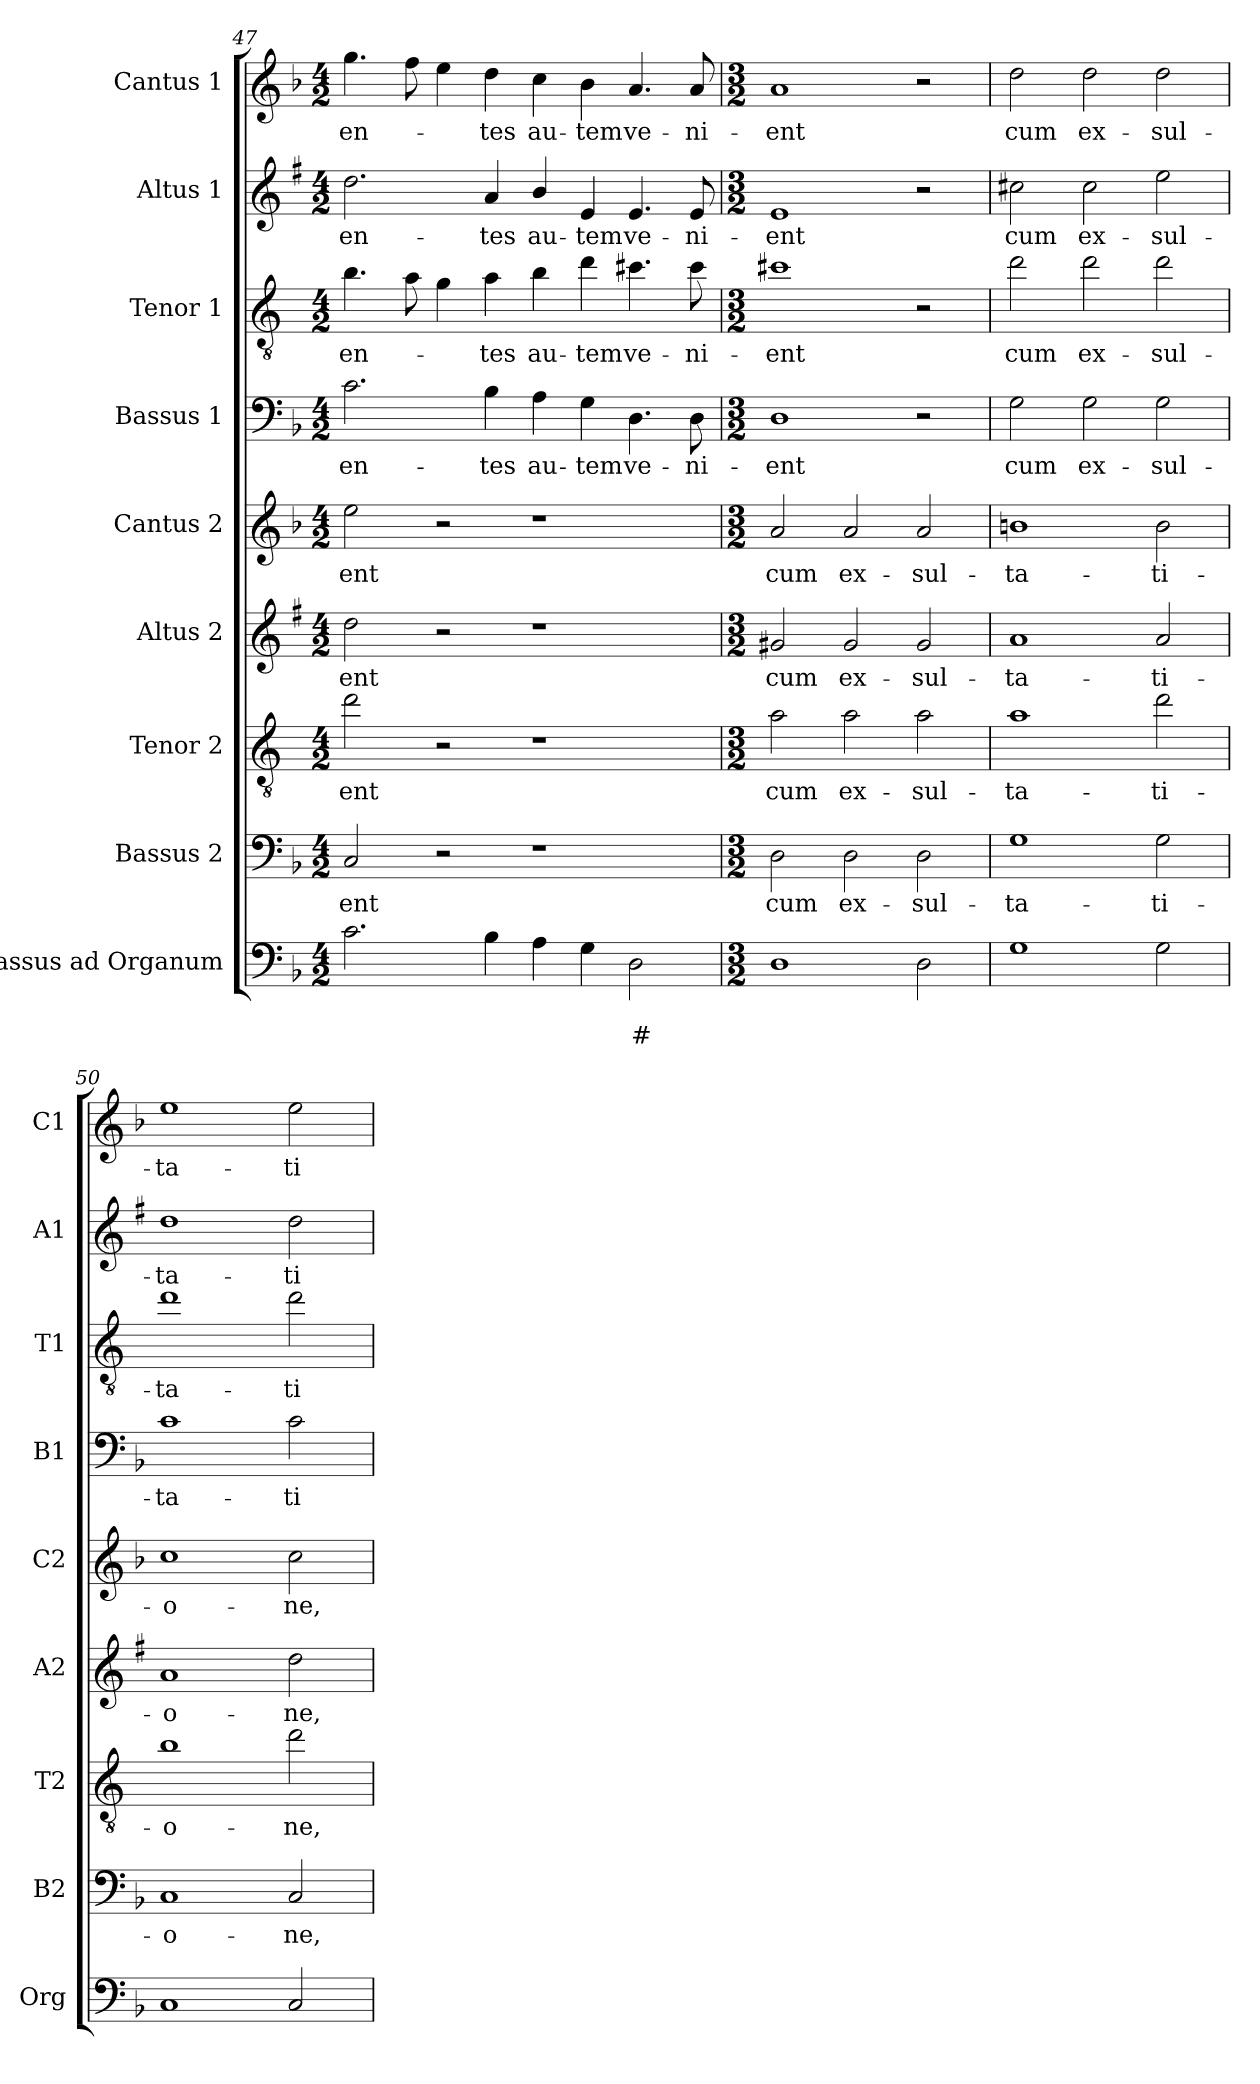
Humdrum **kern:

**kern	**text	**text	**kern	**text	**kern	**text	**kern	**text	**kern	**text	**kern	**text	**kern	**text	**kern	**text	**kern	**text
*part9	*part9	*part9	*part8	*part8	*part7	*part7	*part6	*part6	*part5	*part5	*part4	*part4	*part3	*part3	*part2	*part2	*part1	*part1
*staff9	*staff9	*staff9	*staff8	*staff8	*staff7	*staff7	*staff6	*staff6	*staff5	*staff5	*staff4	*staff4	*staff3	*staff3	*staff2	*staff2	*staff1	*staff1
*I"Bassus ad Organum	*	*	*I"Bassus 2	*	*I"Tenor 2	*	*I"Altus 2	*	*I"Cantus 2	*	*I"Bassus 1	*	*I"Tenor 1	*	*I"Altus 1	*	*I"Cantus 1	*
*I'Org	*	*	*I'B2	*	*I'T2	*	*I'A2	*	*I'C2	*	*I'B1	*	*I'T1	*	*I'A1	*	*I'C1	*
*clefF4	*	*	*clefF4	*	*clefGv2	*	*clefG2	*	*clefG2	*	*clefF4	*	*clefGv2	*	*clefG2	*	*clefG2	*
*	*	*	*	*	*ITrd4c7	*	*ITrd1c2	*	*	*	*	*	*ITrd4c7	*	*ITrd1c2	*	*	*
*k[b-]	*	*	*k[b-]	*	*k[b-]	*	*k[b-]	*	*k[b-]	*	*k[b-]	*	*k[b-]	*	*k[b-]	*	*k[b-]	*
*F:	*	*	*F:	*	*F:	*	*F:	*	*F:	*	*F:	*	*F:	*	*F:	*	*F:	*
*M4/2	*	*	*M4/2	*	*M4/2	*	*M4/2	*	*M4/2	*	*M4/2	*	*M4/2	*	*M4/2	*	*M4/2	*
=47	=47	=47	=47	=47	=47	=47	=47	=47	=47	=47	=47	=47	=47	=47	=47	=47	=47	=47
!	!	!	!	!LO:LY:b	!	!LO:LY:b	!	!LO:LY:b	!	!LO:LY:b	!	!LO:LY:b	!	!LO:LY:b	!	!LO:LY:b	!	!LO:LY:b
2.c\	.	.	2C/	-ent	2g\	-ent	2cc\	-ent	2ee\	-ent	2.c\	-en-	4.e\	-en-	2.cc\	-en-	4.gg\	-en-
.	.	.	.	.	.	.	.	.	.	.	.	.	8d\	.	.	.	8ff\	.
.	.	.	2r	.	2r	.	2r	.	2r	.	.	.	4c\	.	.	.	4ee\	.
!	!	!	!	!	!	!	!	!	!	!	!	!LO:LY:b	!	!LO:LY:b	!	!LO:LY:b	!	!LO:LY:b
4B-\	.	.	.	.	.	.	.	.	.	.	4B-\	-tes	4d\	-tes	4g/	-tes	4dd\	-tes
!	!	!	!	!	!	!	!	!	!	!	!	!LO:LY:b	!	!LO:LY:b	!	!LO:LY:b	!	!LO:LY:b
4A\	.	.	1r	.	1r	.	1r	.	1r	.	4A\	au-	4e\	au-	4a/	au-	4cc\	au-
!	!	!	!	!	!	!	!	!	!	!	!	!LO:LY:b	!	!LO:LY:b	!	!LO:LY:b	!	!LO:LY:b
4G\	.	.	.	.	.	.	.	.	.	.	4G\	-tem	4g\	-tem	4d/	-tem	4b-\	-tem
!	!	!LO:LY:b	!	!	!	!	!	!	!	!	!	!LO:LY:b	!	!LO:LY:b	!	!LO:LY:b	!	!LO:LY:b
2D\	.	#	.	.	.	.	.	.	.	.	4.D\	ve-	4.f#X\	ve-	4.d/	ve-	4.a/	ve-
!	!	!	!	!	!	!	!	!	!	!	!	!LO:LY:b	!	!LO:LY:b	!	!LO:LY:b	!	!LO:LY:b
.	.	.	.	.	.	.	.	.	.	.	8D\	-ni-	8f#\	-ni-	8d/	-ni-	8a/	-ni-
!!LO:PB:g=z
=48	=48	=48	=48	=48	=48	=48	=48	=48	=48	=48	=48	=48	=48	=48	=48	=48	=48	=48
*M3/2	*	*	*M3/2	*	*M3/2	*	*M3/2	*	*M3/2	*	*M3/2	*	*M3/2	*	*M3/2	*	*M3/2	*
!	!	!	!	!LO:LY:b	!	!LO:LY:b	!	!LO:LY:b	!	!LO:LY:b	!	!LO:LY:b	!	!LO:LY:b	!	!LO:LY:b	!	!LO:LY:b
1D	.	.	2D\	cum	2d\	cum	2f#X/	cum	2a/	cum	1D	-ent	1f#X	-ent	1d	-ent	1a	-ent
!	!	!	!	!LO:LY:b	!	!LO:LY:b	!	!LO:LY:b	!	!LO:LY:b	!	!	!	!	!	!	!	!
.	.	.	2D\	ex-	2d\	ex-	2f#/	ex-	2a/	ex-	.	.	.	.	.	.	.	.
!	!	!	!	!LO:LY:b	!	!LO:LY:b	!	!LO:LY:b	!	!LO:LY:b	!	!	!	!	!	!	!	!
2D\	.	.	2D\	-sul-	2d\	-sul-	2f#/	-sul-	2a/	-sul-	2r	.	2r	.	2r	.	2r	.
=49	=49	=49	=49	=49	=49	=49	=49	=49	=49	=49	=49	=49	=49	=49	=49	=49	=49	=49
!	!	!	!	!LO:LY:b	!	!LO:LY:b	!	!LO:LY:b	!	!LO:LY:b	!	!LO:LY:b	!	!LO:LY:b	!	!LO:LY:b	!	!LO:LY:b
1G	.	.	1G	-ta-	1d	-ta-	1g	-ta-	1bn	-ta-	2G\	cum	2g\	cum	2bn\	cum	2dd\	cum
!	!	!	!	!	!	!	!	!	!	!	!	!LO:LY:b	!	!LO:LY:b	!	!LO:LY:b	!	!LO:LY:b
.	.	.	.	.	.	.	.	.	.	.	2G\	ex-	2g\	ex-	2b\	ex-	2dd\	ex-
!	!	!	!	!LO:LY:b	!	!LO:LY:b	!	!LO:LY:b	!	!LO:LY:b	!	!LO:LY:b	!	!LO:LY:b	!	!LO:LY:b	!	!LO:LY:b
2G\	.	.	2G\	-ti-	2g\	-ti-	2g/	-ti-	2b\	-ti-	2G\	-sul-	2g\	-sul-	2dd\	-sul-	2dd\	-sul-
=50	=50	=50	=50	=50	=50	=50	=50	=50	=50	=50	=50	=50	=50	=50	=50	=50	=50	=50
!	!	!	!	!LO:LY:b	!	!LO:LY:b	!	!LO:LY:b	!	!LO:LY:b	!	!LO:LY:b	!	!LO:LY:b	!	!LO:LY:b	!	!LO:LY:b
1C	.	.	1C	-o-	1e	-o-	1g	-o-	1cc	-o-	1c	-ta-	1g	-ta-	1cc	-ta-	1ee	-ta-
!	!	!	!	!LO:LY:b	!	!LO:LY:b	!	!LO:LY:b	!	!LO:LY:b	!	!LO:LY:b	!	!LO:LY:b	!	!LO:LY:b	!	!LO:LY:b
2C/	.	.	2C/	-ne,	2g\	-ne,	2cc\	-ne,	2cc\	-ne,	2c\	-ti-	2g\	-ti-	2cc\	-ti-	2ee\	-ti-
=	=	=	=	=	=	=	=	=	=	=	=	=	=	=	=	=	=	=
*-	*-	*-	*-	*-	*-	*-	*-	*-	*-	*-	*-	*-	*-	*-	*-	*-	*-	*-
